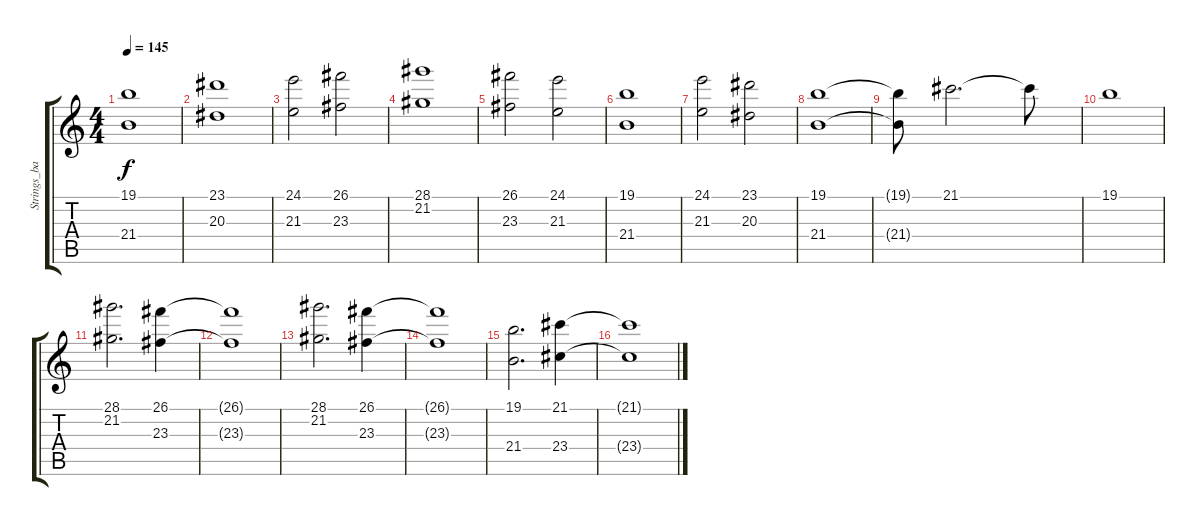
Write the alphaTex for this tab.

\track ("Strings_backing" "Strings_ba") {instrument stringensemble1}
\staff {score tabs}
\tuning (E4 B3 G3 D3 A2 E2) {hide}
\ts (4 4)
\tempo 145
\clef g2
\ks c
(19.1{t} 21.4{t}).1{dy f} |
(23.1 20.3).1 |
(24.1 21.3).2 (26.1 23.3).2 |
(28.1 21.2).1 |
(26.1 23.3).2 (24.1 21.3).2 |
(19.1 21.4).1 |
(24.1 21.3).2 (23.1 20.3).2 |
(19.1 21.4).1 |
(19.1{t} 21.4{t}).8 21.1.2{d} 21.1{t}.8 |
19.1.1 |
(28.1 21.2).2{d} (26.1 23.3).4 |
(26.1{t} 23.3{t}).1 |
(28.1 21.2).2{d} (26.1 23.3).4 |
(26.1{t} 23.3{t}).1 |
(19.1 21.4).2{d} (21.1 23.4).4 |
(21.1{t} 23.4{t}).1
